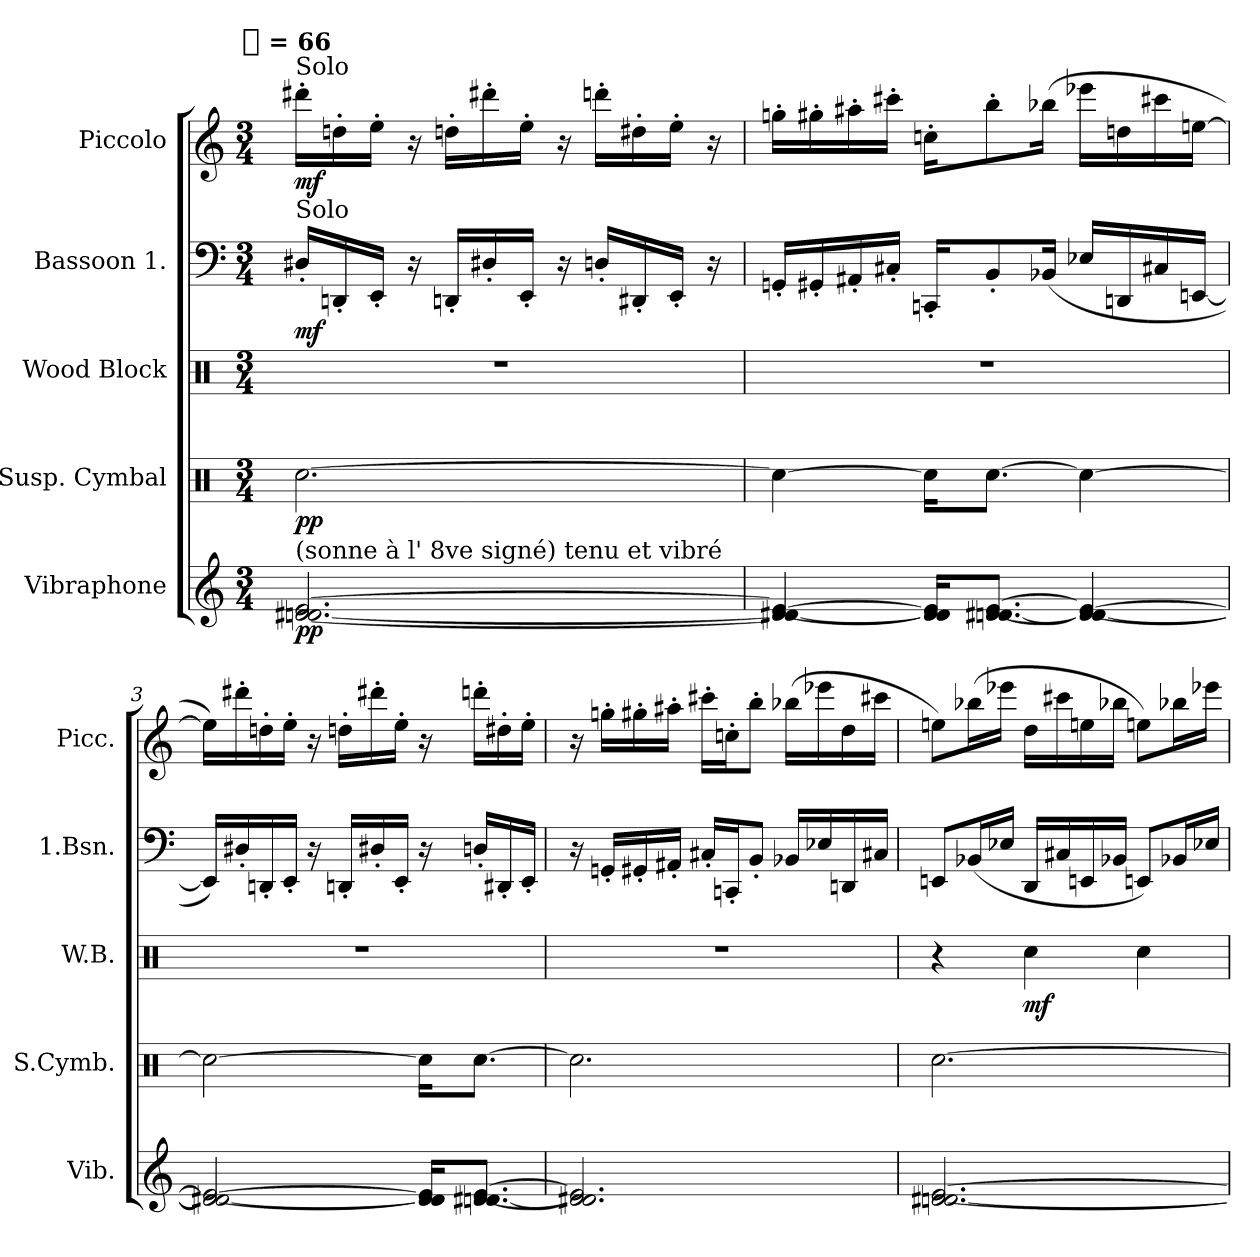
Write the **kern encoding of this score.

**kern	**dynam	**kern	**dynam	**kern	**dynam	**kern	**dynam	**kern	**dynam
*part5	*part5	*part4	*part4	*part3	*part3	*part2	*part2	*part1	*part1
*staff5	*staff5	*staff4	*staff4	*staff3	*staff3	*staff2	*staff2	*staff1	*staff1
*I"Vibraphone	*	*I"Susp. Cymbal	*	*I"Wood Block	*	*I"Bassoon 1.	*	*I"Piccolo	*
*I'Vib.	*	*I'S.Cymb.	*	*I'W.B.	*	*I'1.Bsn.	*	*I'Picc.	*
*clefG2	*	*clefX	*	*clefX	*	*clefF4	*	*clefG2	*
*k[]	*	*k[]	*	*k[]	*	*k[]	*	*k[]	*
*C:	*	*C:	*	*C:	*	*C:	*	*C:	*
!!LO:TX:omd:t=[quarter] = 66
*M3/4	*	*M3/4	*	*M3/4	*	*M3/4	*	*M3/4	*
*MM66	*	*MM66	*	*MM66	*	*MM66	*	*MM66	*
=1	=1	=1	=1	=1	=1	=1	=1	=1	=1
!	!	!	!	!	!	!	!	!LO:TX:a:t=Solo	!
!	!	!	!	!	!	!LO:TX:a:t=Solo	!	!	!
!LO:TX:a:t=(sonne à l' 8ve signé) tenu et vibré	!	!	!	!	!	!	!	!	!
[2.dn [2.d#X [2.e	pp	[2.Rcc\	pp	4%3r	.	16D#X'LL	mf	16ddd#X'LL	mf
.	.	.	.	.	.	16DDn'	.	16ddn'	.
.	.	.	.	.	.	16EE'JJ	.	16ee'JJ	.
.	.	.	.	.	.	16r	.	16r	.
.	.	.	.	.	.	16DDn'LL	.	16ddn'LL	.
.	.	.	.	.	.	16D#X'	.	16ddd#X'	.
.	.	.	.	.	.	16EE'JJ	.	16ee'JJ	.
.	.	.	.	.	.	16r	.	16r	.
.	.	.	.	.	.	16Dn'LL	.	16dddn'LL	.
.	.	.	.	.	.	16DD#X'	.	16dd#X'	.
.	.	.	.	.	.	16EE'JJ	.	16ee'JJ	.
.	.	.	.	.	.	16r	.	16r	.
=2	=2	=2	=2	=2	=2	=2	=2	=2	=2
4dn_ 4d#X_ 4e_	.	4Rcc\_	.	4%3r	.	16GGn'LL	.	16ggn'LL	.
.	.	.	.	.	.	16GG#X'	.	16gg#X'	.
.	.	.	.	.	.	16AA#X'	.	16aa#X'	.
.	.	.	.	.	.	16C#X'JJ	.	16ccc#X'JJ	.
16d] 16d#] 16e]KL	.	16Rcc\KL]	.	.	.	16CCn'KL	.	16ccn'KL	.
[8.d [8.d#X [8.eJ	.	[8.Rcc\J	.	.	.	8BB'	.	8bb'	.
.	.	.	.	.	.	(16BB-XJk	.	(16bb-XJk	.
4d_ 4d#_ 4e_	.	4Rcc\_	.	.	.	16E-XLL	.	16eee-XLL	.
.	.	.	.	.	.	16DDn	.	16ddn	.
.	.	.	.	.	.	16C#X	.	16ccc#X	.
.	.	.	.	.	.	[16EEnJJ	.	[16eenJJ	.
=3	=3	=3	=3	=3	=3	=3	=3	=3	=3
2dn_ 2d#X_ 2e_	.	2Rcc\_	.	4%3r	.	16EELL])	.	16eeLL])	.
.	.	.	.	.	.	16D#X'	.	16ddd#X'	.
.	.	.	.	.	.	16DDn'	.	16ddn'	.
.	.	.	.	.	.	16EE'JJ	.	16ee'JJ	.
.	.	.	.	.	.	16r	.	16r	.
.	.	.	.	.	.	16DDn'LL	.	16ddn'LL	.
.	.	.	.	.	.	16D#X'	.	16ddd#X'	.
.	.	.	.	.	.	16EE'JJ	.	16ee'JJ	.
16d] 16d#] 16e]KL	.	16Rcc\KL]	.	.	.	16r	.	16r	.
[8.dn [8.d#X [8.eJ	.	[8.Rcc\J	.	.	.	16Dn'LL	.	16dddn'LL	.
.	.	.	.	.	.	16DD#X'	.	16dd#X'	.
.	.	.	.	.	.	16EE'JJ	.	16ee'JJ	.
=4	=4	=4	=4	=4	=4	=4	=4	=4	=4
2.dn] 2.d#X] 2.e]	.	2.Rcc\]	.	4%3r	.	16r	.	16r	.
.	.	.	.	.	.	16GGn'LL	.	16ggn'LL	.
.	.	.	.	.	.	16GG#X'	.	16gg#X'	.
.	.	.	.	.	.	16AA#X'JJ	.	16aa#X'JJ	.
.	.	.	.	.	.	16C#X'LL	.	16ccc#X'LL	.
.	.	.	.	.	.	16CCn'J	.	16ccn'J	.
.	.	.	.	.	.	8BB'J	.	8bb'J	.
.	.	.	.	.	.	16BB-XLL	.	(16bb-XLL	.
.	.	.	.	.	.	16E-X	.	16eee-X	.
.	.	.	.	.	.	16DDn	.	16dd	.
.	.	.	.	.	.	16C#XJJ	.	16ccc#XJJ	.
=5	=5	=5	=5	=5	=5	=5	=5	=5	=5
[2.dn [2.d#X [2.e	.	[2.Rcc\	.	4r	.	8EEnL	.	8eenL)	.
.	.	.	.	.	.	(16BB-XL	.	(16bb-XL	.
.	.	.	.	.	.	16E-XJJ	.	16eee-XJJ	.
.	.	.	.	4Rcc\	mf	16DDLL	.	16ddLL	.
.	.	.	.	.	.	16C#X	.	16ccc#X	.
.	.	.	.	.	.	16EEn	.	16een	.
.	.	.	.	.	.	16BB-XJJ	.	16bb-XJJ	.
.	.	.	.	4Rcc\	.	8EEnL)	.	8eenL)	.
.	.	.	.	.	.	16BB-XL	.	16bb-XL	.
.	.	.	.	.	.	16E-XJJ	.	16eee-XJJ	.
=	=	=	=	=	=	=	=	=	=
*-	*-	*-	*-	*-	*-	*-	*-	*-	*-
